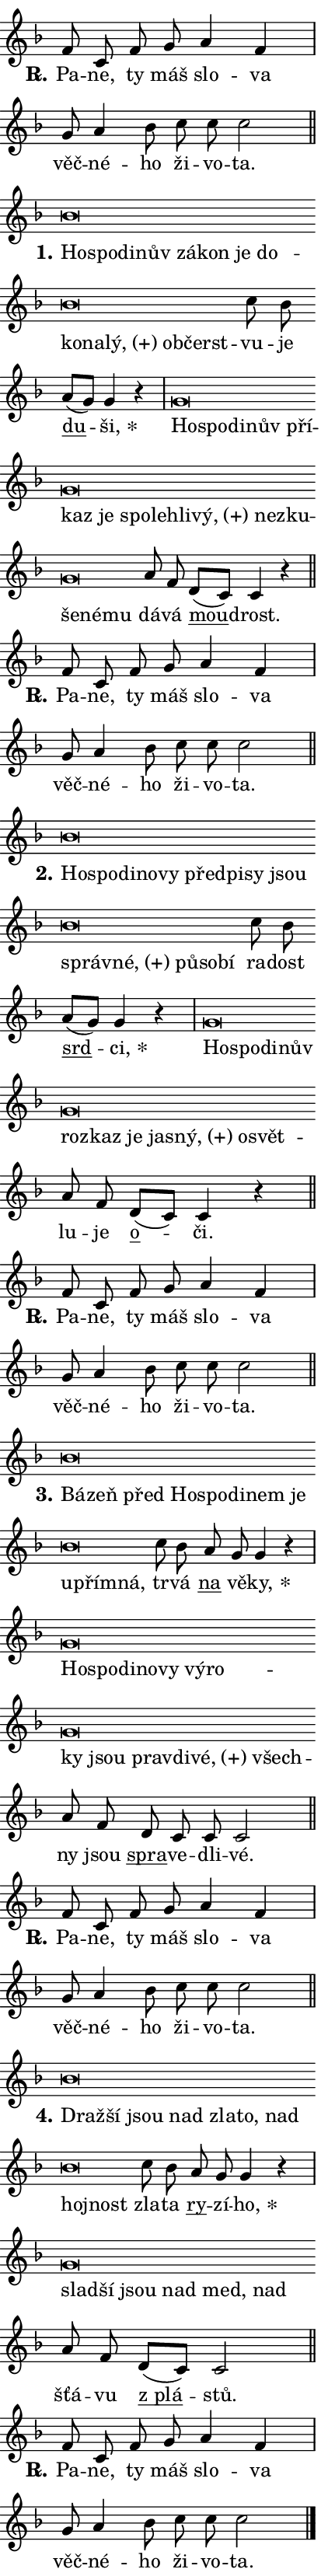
\version "2.24.0"
\header { tagline = "" }
\paper {
  indent = 0\cm
  top-margin = 0\cm
  right-margin = 0.13\cm % to fit lyric hyphens
  bottom-margin = 0\cm
  left-margin = 0\cm
  paper-width = 7\cm
  page-breaking = #ly:one-page-breaking
  system-system-spacing.basic-distance = #11
  score-system-spacing.basic-distance = #11
  ragged-last = ##f
}


%% Author: Thomas Morley
%% https://lists.gnu.org/archive/html/lilypond-user/2020-05/msg00002.html
#(define (line-position grob)
"Returns position of @var[grob} in current system:
   @code{'start}, if at first time-step
   @code{'end}, if at last time-step
   @code{'middle} otherwise
"
  (let* ((col (ly:item-get-column grob))
         (ln (ly:grob-object col 'left-neighbor))
         (rn (ly:grob-object col 'right-neighbor))
         (col-to-check-left (if (ly:grob? ln) ln col))
         (col-to-check-right (if (ly:grob? rn) rn col))
         (break-dir-left
           (and
             (ly:grob-property col-to-check-left 'non-musical #f)
             (ly:item-break-dir col-to-check-left)))
         (break-dir-right
           (and
             (ly:grob-property col-to-check-right 'non-musical #f)
             (ly:item-break-dir col-to-check-right))))
        (cond ((eqv? 1 break-dir-left) 'start)
              ((eqv? -1 break-dir-right) 'end)
              (else 'middle))))

#(define (tranparent-at-line-position vctor)
  (lambda (grob)
  "Relying on @code{line-position} select the relevant enry from @var{vctor}.
Used to determine transparency,"
    (case (line-position grob)
      ((end) (not (vector-ref vctor 0)))
      ((middle) (not (vector-ref vctor 1)))
      ((start) (not (vector-ref vctor 2))))))

noteHeadBreakVisibility =
#(define-music-function (break-visibility)(vector?)
"Makes @code{NoteHead}s transparent relying on @var{break-visibility}"
#{
  \override NoteHead.transparent =
    #(tranparent-at-line-position break-visibility)
#})

#(define delete-ledgers-for-transparent-note-heads
  (lambda (grob)
    "Reads whether a @code{NoteHead} is transparent.
If so this @code{NoteHead} is removed from @code{'note-heads} from
@var{grob}, which is supposed to be @code{LedgerLineSpanner}.
As a result ledgers are not printed for this @code{NoteHead}"
    (let* ((nhds-array (ly:grob-object grob 'note-heads))
           (nhds-list
             (if (ly:grob-array? nhds-array)
                 (ly:grob-array->list nhds-array)
                 '()))
           ;; Relies on the transparent-property being done before
           ;; Staff.LedgerLineSpanner.after-line-breaking is executed.
           ;; This is fragile ...
           (to-keep
             (remove
               (lambda (nhd)
                 (ly:grob-property nhd 'transparent #f))
               nhds-list)))
      ;; TODO find a better method to iterate over grob-arrays, similiar
      ;; to filter/remove etc for lists
      ;; For now rebuilt from scratch
      (set! (ly:grob-object grob 'note-heads)  '())
      (for-each
        (lambda (nhd)
          (ly:pointer-group-interface::add-grob grob 'note-heads nhd))
        to-keep))))

squashNotes = {
  \override NoteHead.X-extent = #'(-0.2 . 0.2)
  \override NoteHead.Y-extent = #'(-0.75 . 0)
  \override NoteHead.stencil =
    #(lambda (grob)
       (let ((pos (ly:grob-property grob 'staff-position)))
         (begin
           (if (< pos -7) (display "ERROR: Lower brevis then expected\n") (display "OK: Expected brevis position\n"))
           (if (<= pos -6) ly:text-interface::print ly:note-head::print))))
}
unSquashNotes = {
  \revert NoteHead.X-extent
  \revert NoteHead.Y-extent
  \revert NoteHead.stencil
}

hideNotes = \noteHeadBreakVisibility #begin-of-line-visible
unHideNotes = \noteHeadBreakVisibility #all-visible

% work-around for resetting accidentals
% https://lilypond.org/doc/v2.23/Documentation/notation/displaying-rhythms#unmetered-music
cadenzaMeasure = {
  \cadenzaOff
  \partial 1024 s1024
  \cadenzaOn
}

#(define-markup-command (accent layout props text) (markup?)
  "Underline accented syllable"
  (interpret-markup layout props
    #{\markup \override #'(offset . 4.3) \underline { #text }#}))

responsum = \markup \concat {
  "R" \hspace #-1.05 \path #0.1 #'((moveto 0 0.07) (lineto 0.9 0.8)) \hspace #0.05 "."
}

spaceSize = #0.6828661417322834 % exact space size for TeX Gyre Schola

\layout {
  \context {
    \Staff
    \remove "Time_signature_engraver"
    \override LedgerLineSpanner.after-line-breaking = #delete-ledgers-for-transparent-note-heads
  }
  \context {
    \Lyrics {
      \override LyricSpace.minimum-distance = \spaceSize
      \override LyricText.font-name = #"TeX Gyre Schola"
      \override LyricText.font-size = 1
      \override StanzaNumber.font-name = #"TeX Gyre Schola Bold"
      \override StanzaNumber.font-size = 1
    }
  }
  \context {
    \Score 
    \override NoteHead.text =
      #(lambda (grob) 
        (let ((pos (ly:grob-property grob 'staff-position)))
          #{\markup {
            \combine
              \halign #-0.55 \raise #(if (= pos -6) 0 0.5) \override #'(thickness . 2) \draw-line #'(3.2 . 0)
              \musicglyph "noteheads.sM1"
          }#}))
  }
}

% magnetic-lyrics.ily
%
%   written by
%     Jean Abou Samra <jean@abou-samra.fr>
%     Werner Lemberg <wl@gnu.org>
%
%   adapted by
%     Jiri Hon <jiri.hon@gmail.com>
%
% Version 2022-Apr-15

% https://www.mail-archive.com/lilypond-user@gnu.org/msg149350.html

#(define (Left_hyphen_pointer_engraver context)
   "Collect syllable-hyphen-syllable occurrences in lyrics and store
them in properties.  This engraver only looks to the left.  For
example, if the lyrics input is @code{foo -- bar}, it does the
following.

@itemize @bullet
@item
Set the @code{text} property of the @code{LyricHyphen} grob between
@q{foo} and @q{bar} to @code{foo}.

@item
Set the @code{left-hyphen} property of the @code{LyricText} grob with
text @q{foo} to the @code{LyricHyphen} grob between @q{foo} and
@q{bar}.
@end itemize

Use this auxiliary engraver in combination with the
@code{lyric-@/text::@/apply-@/magnetic-@/offset!} hook."
   (let ((hyphen #f)
         (text #f))
     (make-engraver
      (acknowledgers
       ((lyric-syllable-interface engraver grob source-engraver)
        (set! text grob)))
      (end-acknowledgers
       ((lyric-hyphen-interface engraver grob source-engraver)
        ;(when (not (grob::has-interface grob 'lyric-space-interface))
          (set! hyphen grob)));)
      ((stop-translation-timestep engraver)
       (when (and text hyphen)
         (ly:grob-set-object! text 'left-hyphen hyphen))
       (set! text #f)
       (set! hyphen #f)))))

#(define (lyric-text::apply-magnetic-offset! grob)
   "If the space between two syllables is less than the value in
property @code{LyricText@/.details@/.squash-threshold}, move the right
syllable to the left so that it gets concatenated with the left
syllable.

Use this function as a hook for
@code{LyricText@/.after-@/line-@/breaking} if the
@code{Left_@/hyphen_@/pointer_@/engraver} is active."
   (let ((hyphen (ly:grob-object grob 'left-hyphen #f)))
     (when hyphen
       (let ((left-text (ly:spanner-bound hyphen LEFT)))
         (when (grob::has-interface left-text 'lyric-syllable-interface)
           (let* ((common (ly:grob-common-refpoint grob left-text X))
                  (this-x-ext (ly:grob-extent grob common X))
                  (left-x-ext
                   (begin
                     ;; Trigger magnetism for left-text.
                     (ly:grob-property left-text 'after-line-breaking)
                     (ly:grob-extent left-text common X)))
                  ;; `delta` is the gap width between two syllables.
                  (delta (- (interval-start this-x-ext)
                            (interval-end left-x-ext)))
                  (details (ly:grob-property grob 'details))
                  (threshold (assoc-get 'squash-threshold details 0.2)))
             (when (< delta threshold)
               (let* (;; We have to manipulate the input text so that
                      ;; ligatures crossing syllable boundaries are not
                      ;; disabled.  For languages based on the Latin
                      ;; script this is essentially a beautification.
                      ;; However, for non-Western scripts it can be a
                      ;; necessity.
                      (lt (ly:grob-property left-text 'text))
                      (rt (ly:grob-property grob 'text))
                      (is-space (grob::has-interface hyphen 'lyric-space-interface))
                      (space (if is-space " " ""))
                      (extra-delta (if is-space spaceSize 0))
                      ;; Append new syllable.
                      (ltrt-space (if (and (string? lt) (string? rt))
                                (string-append lt space rt)
                                (make-concat-markup (list lt space rt))))
                      ;; Right-align `ltrt` to the right side.
                      (ltrt-space-markup (grob-interpret-markup
                               grob
                               (make-translate-markup
                                (cons (interval-length this-x-ext) 0)
                                (make-right-align-markup ltrt-space)))))
                 (begin
                   ;; Don't print `left-text`.
                   (ly:grob-set-property! left-text 'stencil #f)
                   ;; Set text and stencil (which holds all collected
                   ;; syllables so far) and shift it to the left.
                   (ly:grob-set-property! grob 'text ltrt-space)
                   (ly:grob-set-property! grob 'stencil ltrt-space-markup)
                   (ly:grob-translate-axis! grob (- (- delta extra-delta)) X))))))))))


#(define (lyric-hyphen::displace-bounds-first grob)
   ;; Make very sure this callback isn't triggered too early.
   (let ((left (ly:spanner-bound grob LEFT))
         (right (ly:spanner-bound grob RIGHT)))
     (ly:grob-property left 'after-line-breaking)
     (ly:grob-property right 'after-line-breaking)
     (ly:lyric-hyphen::print grob)))

squashThreshold = #0.4

\layout {
  \context {
    \Lyrics
    \consists #Left_hyphen_pointer_engraver
    \override LyricText.after-line-breaking =
      #lyric-text::apply-magnetic-offset!
    \override LyricHyphen.stencil = #lyric-hyphen::displace-bounds-first
    \override LyricText.details.squash-threshold = \squashThreshold
    \override LyricHyphen.minimum-distance = 0
    \override LyricHyphen.minimum-length = \squashThreshold
  }
}

squashText = \override LyricText.details.squash-threshold = 9999
unSquashText = \override LyricText.details.squash-threshold = \squashThreshold

leftText = \override LyricText.self-alignment-X = #LEFT
unLeftText = \revert LyricText.self-alignment-X

starOffset = #(lambda (grob) 
                (let ((x_offset (ly:self-alignment-interface::aligned-on-x-parent grob)))
                  (if (= x_offset 0) 0 (+ x_offset 1.2))))

star = #(define-music-function (syllable)(string?)
"Append star separator at the end of a syllable"
#{
  \once \override LyricText.X-offset = #starOffset
  \lyricmode { \markup {
    #syllable
    \override #'((font-name . "TeX Gyre Schola Bold")) \hspace #0.2 \lower #0.65 \larger "*"
  } }
#})

starAccent = #(define-music-function (syllable)(string?)
"Append star separator at the end of a syllable and make accent"
#{
  \once \override LyricText.X-offset = #starOffset
  \lyricmode { \markup {
    \accent #syllable
    \override #'((font-name . "TeX Gyre Schola Bold")) \hspace #0.2 \lower #0.65 \larger "*"
  } }
#})

breath = #(define-music-function (syllable)(string?)
"Append breathing indicator at the end of a syllable"
#{
  \lyricmode { \markup { #syllable "+" } }
#})

optionalBreath = #(define-music-function (syllable)(string?)
"Append optional breathing indicator at the end of a syllable"
#{
  \lyricmode { \markup { #syllable "(+)" } }
#})


\score {
    <<
        \new Voice = "melody" { \cadenzaOn \key f \major \relative { f'8 c f g a4 f \cadenzaMeasure \bar "|" g8 a4 bes8 \bar "" c c c2 \cadenzaMeasure \bar "||" \break } }
        \new Lyrics \lyricsto "melody" { \lyricmode { \set stanza = \responsum
Pa -- ne, ty máš slo -- va věč -- né -- ho ži -- vo -- ta. } }
    >>
    \layout {}
}

\score {
    <<
        \new Voice = "melody" { \cadenzaOn \key f \major \relative { \squashNotes bes'\breve*1/16 \hideNotes \breve*1/16 \bar "" \breve*1/16 \bar "" \breve*1/16 \bar "" \breve*1/16 \bar "" \breve*1/16 \bar "" \breve*1/16 \bar "" \breve*1/16 \bar "" \breve*1/16 \bar "" \breve*1/16 \bar "" \breve*1/16 \bar "" \breve*1/16 \breve*1/16 \bar "" \unHideNotes \unSquashNotes c8 bes \bar "" a[( g)] g4 r \cadenzaMeasure \bar "|" \squashNotes g\breve*1/16 \hideNotes \breve*1/16 \bar "" \breve*1/16 \bar "" \breve*1/16 \bar "" \breve*1/16 \bar "" \breve*1/16 \bar "" \breve*1/16 \bar "" \breve*1/16 \bar "" \breve*1/16 \bar "" \breve*1/16 \bar "" \breve*1/16 \bar "" \breve*1/16 \bar "" \breve*1/16 \bar "" \breve*1/16 \bar "" \breve*1/16 \breve*1/16 \bar "" \unHideNotes \unSquashNotes a8 f \bar "" d[( c)] c4 r \cadenzaMeasure \bar "||" \break } }
        \new Lyrics \lyricsto "melody" { \lyricmode { \set stanza = "1."
\leftText Ho -- \squashText spo -- di -- nův zá -- kon je do -- ko -- na -- \optionalBreath lý, ob -- čerst -- \unLeftText \unSquashText vu -- je \markup \accent du -- \star ši, \leftText Ho -- \squashText spo -- di -- nův pří -- kaz je spo -- leh -- li -- \optionalBreath vý, ne -- zku -- še -- né -- mu \unLeftText \unSquashText dá -- vá \markup \accent mou -- drost. } }
    >>
    \layout {}
}

\score {
    <<
        \new Voice = "melody" { \cadenzaOn \key f \major \relative { f'8 c f g a4 f \cadenzaMeasure \bar "|" g8 a4 bes8 \bar "" c c c2 \cadenzaMeasure \bar "||" \break } }
        \new Lyrics \lyricsto "melody" { \lyricmode { \set stanza = \responsum
Pa -- ne, ty máš slo -- va věč -- né -- ho ži -- vo -- ta. } }
    >>
    \layout {}
}

\score {
    <<
        \new Voice = "melody" { \cadenzaOn \key f \major \relative { \squashNotes bes'\breve*1/16 \hideNotes \breve*1/16 \bar "" \breve*1/16 \bar "" \breve*1/16 \bar "" \breve*1/16 \bar "" \breve*1/16 \bar "" \breve*1/16 \bar "" \breve*1/16 \bar "" \breve*1/16 \bar "" \breve*1/16 \bar "" \breve*1/16 \bar "" \breve*1/16 \bar "" \breve*1/16 \breve*1/16 \bar "" \unHideNotes \unSquashNotes c8 bes \bar "" a[( g)] g4 r \cadenzaMeasure \bar "|" \squashNotes g\breve*1/16 \hideNotes \breve*1/16 \bar "" \breve*1/16 \bar "" \breve*1/16 \bar "" \breve*1/16 \bar "" \breve*1/16 \bar "" \breve*1/16 \bar "" \breve*1/16 \bar "" \breve*1/16 \bar "" \breve*1/16 \breve*1/16 \bar "" \unHideNotes \unSquashNotes a8 f \bar "" d[( c)] c4 r \cadenzaMeasure \bar "||" \break } }
        \new Lyrics \lyricsto "melody" { \lyricmode { \set stanza = "2."
\leftText Ho -- \squashText spo -- di -- no -- vy před -- pi -- sy jsou správ -- \optionalBreath né, pů -- so -- bí \unLeftText \unSquashText ra -- dost \markup \accent srd -- \star ci, \leftText Ho -- \squashText spo -- di -- nův roz -- kaz je ja -- \optionalBreath sný, o -- svět -- \unLeftText \unSquashText lu -- je \markup \accent o -- či. } }
    >>
    \layout {}
}

\score {
    <<
        \new Voice = "melody" { \cadenzaOn \key f \major \relative { f'8 c f g a4 f \cadenzaMeasure \bar "|" g8 a4 bes8 \bar "" c c c2 \cadenzaMeasure \bar "||" \break } }
        \new Lyrics \lyricsto "melody" { \lyricmode { \set stanza = \responsum
Pa -- ne, ty máš slo -- va věč -- né -- ho ži -- vo -- ta. } }
    >>
    \layout {}
}

\score {
    <<
        \new Voice = "melody" { \cadenzaOn \key f \major \relative { \squashNotes bes'\breve*1/16 \hideNotes \breve*1/16 \bar "" \breve*1/16 \bar "" \breve*1/16 \bar "" \breve*1/16 \bar "" \breve*1/16 \bar "" \breve*1/16 \bar "" \breve*1/16 \bar "" \breve*1/16 \bar "" \breve*1/16 \breve*1/16 \bar "" \unHideNotes \unSquashNotes c8 bes \bar "" a g g4 r \cadenzaMeasure \bar "|" \squashNotes g\breve*1/16 \hideNotes \breve*1/16 \bar "" \breve*1/16 \bar "" \breve*1/16 \bar "" \breve*1/16 \bar "" \breve*1/16 \bar "" \breve*1/16 \bar "" \breve*1/16 \bar "" \breve*1/16 \bar "" \breve*1/16 \bar "" \breve*1/16 \bar "" \breve*1/16 \breve*1/16 \bar "" \unHideNotes \unSquashNotes a8 f \bar "" d c c c2 \cadenzaMeasure \bar "||" \break } }
        \new Lyrics \lyricsto "melody" { \lyricmode { \set stanza = "3."
\leftText Bá -- \squashText zeň před Ho -- spo -- di -- nem je u -- přím -- ná, \unLeftText \unSquashText tr -- vá \markup \accent na vě -- \star ky, \leftText Ho -- \squashText spo -- di -- no -- vy vý -- ro -- ky jsou prav -- di -- \optionalBreath vé, všech -- \unLeftText \unSquashText ny jsou \markup \accent spra -- ve -- dli -- vé. } }
    >>
    \layout {}
}

\score {
    <<
        \new Voice = "melody" { \cadenzaOn \key f \major \relative { f'8 c f g a4 f \cadenzaMeasure \bar "|" g8 a4 bes8 \bar "" c c c2 \cadenzaMeasure \bar "||" \break } }
        \new Lyrics \lyricsto "melody" { \lyricmode { \set stanza = \responsum
Pa -- ne, ty máš slo -- va věč -- né -- ho ži -- vo -- ta. } }
    >>
    \layout {}
}

\score {
    <<
        \new Voice = "melody" { \cadenzaOn \key f \major \relative { \squashNotes bes'\breve*1/16 \hideNotes \breve*1/16 \bar "" \breve*1/16 \bar "" \breve*1/16 \bar "" \breve*1/16 \bar "" \breve*1/16 \bar "" \breve*1/16 \bar "" \breve*1/16 \breve*1/16 \bar "" \unHideNotes \unSquashNotes c8 bes \bar "" a g g4 r \cadenzaMeasure \bar "|" \squashNotes g\breve*1/16 \hideNotes \breve*1/16 \bar "" \breve*1/16 \bar "" \breve*1/16 \bar "" \breve*1/16 \breve*1/16 \bar "" \unHideNotes \unSquashNotes a8 f \bar "" d[( c)] c2 \cadenzaMeasure \bar "||" \break } }
        \new Lyrics \lyricsto "melody" { \lyricmode { \set stanza = "4."
\leftText Draž -- \squashText ší jsou nad zla -- to, nad hoj -- nost \unLeftText \unSquashText zla -- ta \markup \accent ry -- zí -- \star ho, \leftText slad -- \squashText ší jsou nad med, nad \unLeftText \unSquashText šťá -- vu \markup \accent "z plá" -- stů. } }
    >>
    \layout {}
}

\score {
    <<
        \new Voice = "melody" { \cadenzaOn \key f \major \relative { f'8 c f g a4 f \cadenzaMeasure \bar "|" g8 a4 bes8 \bar "" c c c2 \cadenzaMeasure \bar "||" \break } \bar "|." }
        \new Lyrics \lyricsto "melody" { \lyricmode { \set stanza = \responsum
Pa -- ne, ty máš slo -- va věč -- né -- ho ži -- vo -- ta. } }
    >>
    \layout {}
}
